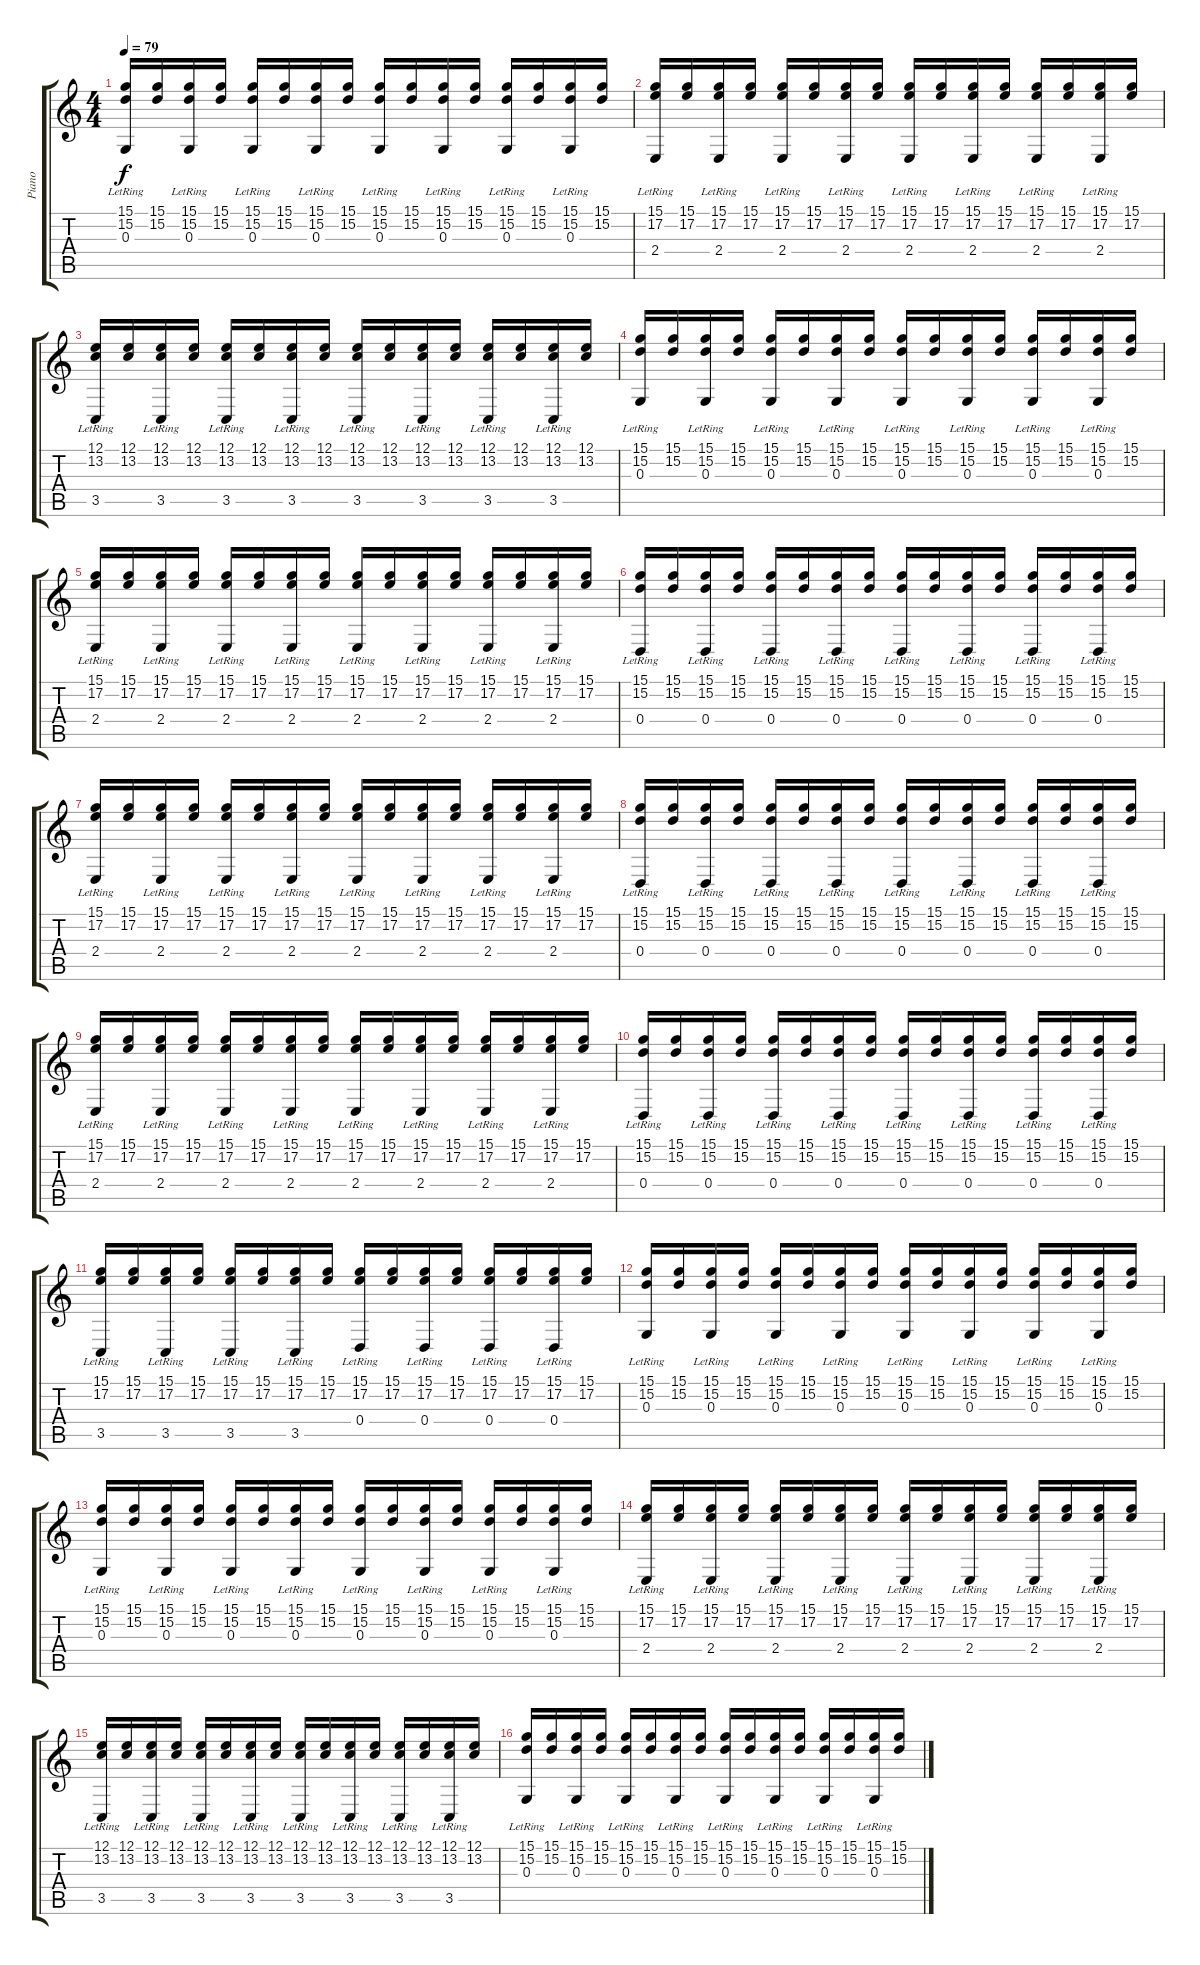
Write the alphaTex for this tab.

\track ("Piano" "Piano") {instrument acousticgrandpiano}
\staff {score tabs}
\tuning (E4 B3 G3 D3 A2 E2) {hide}
\ts (4 4)
\tempo 79
\clef g2
\ks c
(15.1 15.2 0.3{lr}).16{dy f} (15.1 15.2).16 (15.1 15.2 0.3{lr}).16 (15.1 15.2).16 (15.1 15.2 0.3{lr}).16 (15.1 15.2).16 (15.1 15.2 0.3{lr}).16 (15.1 15.2).16 (15.1 15.2 0.3{lr}).16 (15.1 15.2).16 (15.1 15.2 0.3{lr}).16 (15.1 15.2).16 (15.1 15.2 0.3{lr}).16 (15.1 15.2).16 (15.1 15.2 0.3{lr}).16 (15.1 15.2).16 |
(15.1 17.2 2.4{lr}).16 (15.1 17.2).16 (15.1 17.2 2.4{lr}).16 (15.1 17.2).16 (15.1 17.2 2.4{lr}).16 (15.1 17.2).16 (15.1 17.2 2.4{lr}).16 (15.1 17.2).16 (15.1 17.2 2.4{lr}).16 (15.1 17.2).16 (15.1 17.2 2.4{lr}).16 (15.1 17.2).16 (15.1 17.2 2.4{lr}).16 (15.1 17.2).16 (15.1 17.2 2.4{lr}).16 (15.1 17.2).16 |
(12.1 13.2 3.5{lr}).16 (12.1 13.2).16 (12.1 13.2 3.5{lr}).16 (12.1 13.2).16 (12.1 13.2 3.5{lr}).16 (12.1 13.2).16 (12.1 13.2 3.5{lr}).16 (12.1 13.2).16 (12.1 13.2 3.5{lr}).16 (12.1 13.2).16 (12.1 13.2 3.5{lr}).16 (12.1 13.2).16 (12.1 13.2 3.5{lr}).16 (12.1 13.2).16 (12.1 13.2 3.5{lr}).16 (12.1 13.2).16 |
(15.1 15.2 0.3{lr}).16 (15.1 15.2).16 (15.1 15.2 0.3{lr}).16 (15.1 15.2).16 (15.1 15.2 0.3{lr}).16 (15.1 15.2).16 (15.1 15.2 0.3{lr}).16 (15.1 15.2).16 (15.1 15.2 0.3{lr}).16 (15.1 15.2).16 (15.1 15.2 0.3{lr}).16 (15.1 15.2).16 (15.1 15.2 0.3{lr}).16 (15.1 15.2).16 (15.1 15.2 0.3{lr}).16 (15.1 15.2).16 |
(15.1 17.2 2.4{lr}).16 (15.1 17.2).16 (15.1 17.2 2.4{lr}).16 (15.1 17.2).16 (15.1 17.2 2.4{lr}).16 (15.1 17.2).16 (15.1 17.2 2.4{lr}).16 (15.1 17.2).16 (15.1 17.2 2.4{lr}).16 (15.1 17.2).16 (15.1 17.2 2.4{lr}).16 (15.1 17.2).16 (15.1 17.2 2.4{lr}).16 (15.1 17.2).16 (15.1 17.2 2.4{lr}).16 (15.1 17.2).16 |
(15.1 15.2 0.4{lr}).16 (15.1 15.2).16 (15.1 15.2 0.4{lr}).16 (15.1 15.2).16 (15.1 15.2 0.4{lr}).16 (15.1 15.2).16 (15.1 15.2 0.4{lr}).16 (15.1 15.2).16 (15.1 15.2 0.4{lr}).16 (15.1 15.2).16 (15.1 15.2 0.4{lr}).16 (15.1 15.2).16 (15.1 15.2 0.4{lr}).16 (15.1 15.2).16 (15.1 15.2 0.4{lr}).16 (15.1 15.2).16 |
(15.1 17.2 2.4{lr}).16 (15.1 17.2).16 (15.1 17.2 2.4{lr}).16 (15.1 17.2).16 (15.1 17.2 2.4{lr}).16 (15.1 17.2).16 (15.1 17.2 2.4{lr}).16 (15.1 17.2).16 (15.1 17.2 2.4{lr}).16 (15.1 17.2).16 (15.1 17.2 2.4{lr}).16 (15.1 17.2).16 (15.1 17.2 2.4{lr}).16 (15.1 17.2).16 (15.1 17.2 2.4{lr}).16 (15.1 17.2).16 |
(15.1 15.2 0.4{lr}).16 (15.1 15.2).16 (15.1 15.2 0.4{lr}).16 (15.1 15.2).16 (15.1 15.2 0.4{lr}).16 (15.1 15.2).16 (15.1 15.2 0.4{lr}).16 (15.1 15.2).16 (15.1 15.2 0.4{lr}).16 (15.1 15.2).16 (15.1 15.2 0.4{lr}).16 (15.1 15.2).16 (15.1 15.2 0.4{lr}).16 (15.1 15.2).16 (15.1 15.2 0.4{lr}).16 (15.1 15.2).16 |
(15.1 17.2 2.4{lr}).16 (15.1 17.2).16 (15.1 17.2 2.4{lr}).16 (15.1 17.2).16 (15.1 17.2 2.4{lr}).16 (15.1 17.2).16 (15.1 17.2 2.4{lr}).16 (15.1 17.2).16 (15.1 17.2 2.4{lr}).16 (15.1 17.2).16 (15.1 17.2 2.4{lr}).16 (15.1 17.2).16 (15.1 17.2 2.4{lr}).16 (15.1 17.2).16 (15.1 17.2 2.4{lr}).16 (15.1 17.2).16 |
(15.1 15.2 0.4{lr}).16 (15.1 15.2).16 (15.1 15.2 0.4{lr}).16 (15.1 15.2).16 (15.1 15.2 0.4{lr}).16 (15.1 15.2).16 (15.1 15.2 0.4{lr}).16 (15.1 15.2).16 (15.1 15.2 0.4{lr}).16 (15.1 15.2).16 (15.1 15.2 0.4{lr}).16 (15.1 15.2).16 (15.1 15.2 0.4{lr}).16 (15.1 15.2).16 (15.1 15.2 0.4{lr}).16 (15.1 15.2).16 |
(15.1 17.2 3.5{lr}).16 (15.1 17.2).16 (15.1 17.2 3.5{lr}).16 (15.1 17.2).16 (15.1 17.2 3.5{lr}).16 (15.1 17.2).16 (15.1 17.2 3.5{lr}).16 (15.1 17.2).16 (15.1 17.2 0.4{lr}).16 (15.1 17.2).16 (15.1 17.2 0.4{lr}).16 (15.1 17.2).16 (15.1 17.2 0.4{lr}).16 (15.1 17.2).16 (15.1 17.2 0.4{lr}).16 (15.1 17.2).16 |
(15.1 15.2 0.3{lr}).16 (15.1 15.2).16 (15.1 15.2 0.3{lr}).16 (15.1 15.2).16 (15.1 15.2 0.3{lr}).16 (15.1 15.2).16 (15.1 15.2 0.3{lr}).16 (15.1 15.2).16 (15.1 15.2 0.3{lr}).16 (15.1 15.2).16 (15.1 15.2 0.3{lr}).16 (15.1 15.2).16 (15.1 15.2 0.3{lr}).16 (15.1 15.2).16 (15.1 15.2 0.3{lr}).16 (15.1 15.2).16 |
(15.1 15.2 0.3{lr}).16 (15.1 15.2).16 (15.1 15.2 0.3{lr}).16 (15.1 15.2).16 (15.1 15.2 0.3{lr}).16 (15.1 15.2).16 (15.1 15.2 0.3{lr}).16 (15.1 15.2).16 (15.1 15.2 0.3{lr}).16 (15.1 15.2).16 (15.1 15.2 0.3{lr}).16 (15.1 15.2).16 (15.1 15.2 0.3{lr}).16 (15.1 15.2).16 (15.1 15.2 0.3{lr}).16 (15.1 15.2).16 |
(15.1 17.2 2.4{lr}).16 (15.1 17.2).16 (15.1 17.2 2.4{lr}).16 (15.1 17.2).16 (15.1 17.2 2.4{lr}).16 (15.1 17.2).16 (15.1 17.2 2.4{lr}).16 (15.1 17.2).16 (15.1 17.2 2.4{lr}).16 (15.1 17.2).16 (15.1 17.2 2.4{lr}).16 (15.1 17.2).16 (15.1 17.2 2.4{lr}).16 (15.1 17.2).16 (15.1 17.2 2.4{lr}).16 (15.1 17.2).16 |
(12.1 13.2 3.5{lr}).16 (12.1 13.2).16 (12.1 13.2 3.5{lr}).16 (12.1 13.2).16 (12.1 13.2 3.5{lr}).16 (12.1 13.2).16 (12.1 13.2 3.5{lr}).16 (12.1 13.2).16 (12.1 13.2 3.5{lr}).16 (12.1 13.2).16 (12.1 13.2 3.5{lr}).16 (12.1 13.2).16 (12.1 13.2 3.5{lr}).16 (12.1 13.2).16 (12.1 13.2 3.5{lr}).16 (12.1 13.2).16 |
(15.1 15.2 0.3{lr}).16 (15.1 15.2).16 (15.1 15.2 0.3{lr}).16 (15.1 15.2).16 (15.1 15.2 0.3{lr}).16 (15.1 15.2).16 (15.1 15.2 0.3{lr}).16 (15.1 15.2).16 (15.1 15.2 0.3{lr}).16 (15.1 15.2).16 (15.1 15.2 0.3{lr}).16 (15.1 15.2).16 (15.1 15.2 0.3{lr}).16 (15.1 15.2).16 (15.1 15.2 0.3{lr}).16 (15.1 15.2).16
